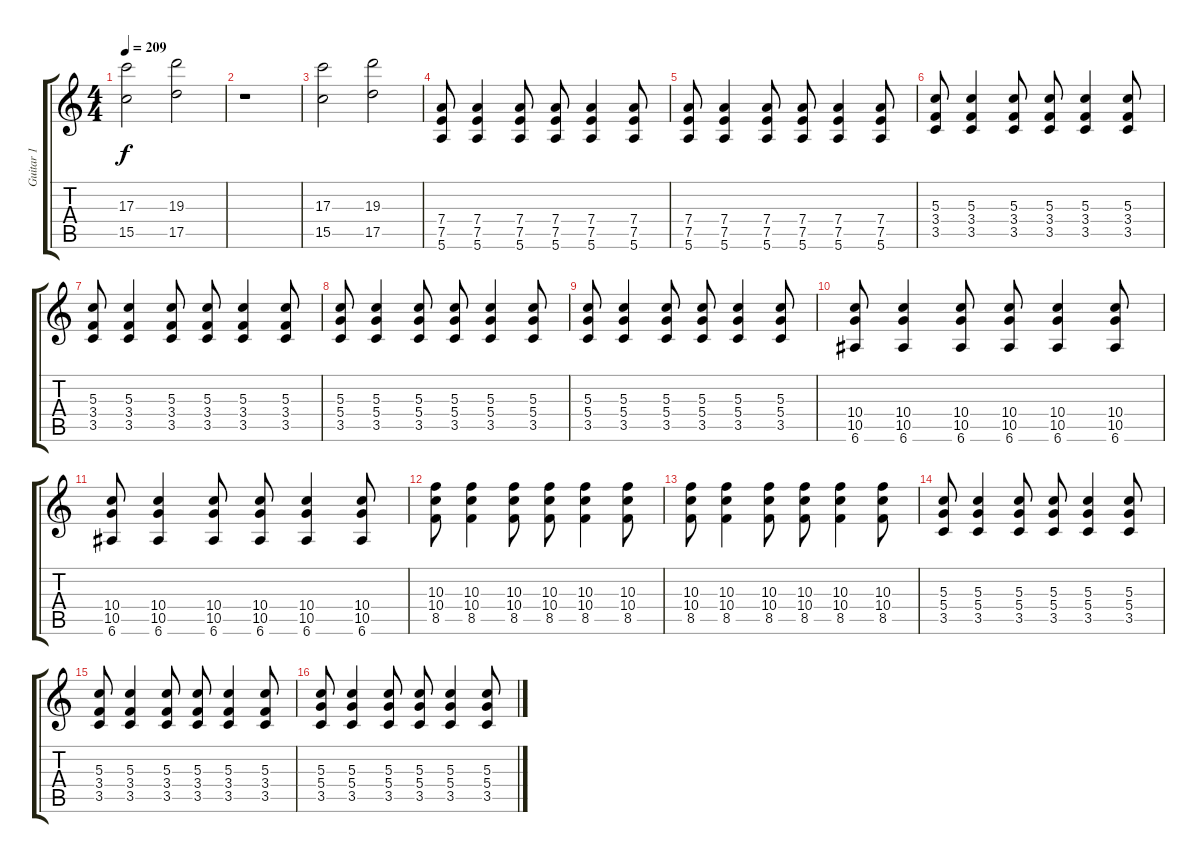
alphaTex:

\track ("Guitar 1" "Guitar 1") {instrument distortionguitar}
\staff {score tabs}
\tuning (E4 B3 G3 D3 A2 E2) {hide}
\ts (4 4)
\tempo 209
\clef g2
\ks c
(17.3 15.5).2{dy f} (19.3 17.5).2 |
r.1 |
(17.3 15.5).2 (19.3 17.5).2 |
(7.4 7.5 5.6).8 (7.4 7.5 5.6).4 (7.4 7.5 5.6).8 (7.4 7.5 5.6).8 (7.4 7.5 5.6).4 (7.4 7.5 5.6).8 |
(7.4 7.5 5.6).8 (7.4 7.5 5.6).4 (7.4 7.5 5.6).8 (7.4 7.5 5.6).8 (7.4 7.5 5.6).4 (7.4 7.5 5.6).8 |
(5.3 3.4 3.5).8 (5.3 3.4 3.5).4 (5.3 3.4 3.5).8 (5.3 3.4 3.5).8 (5.3 3.4 3.5).4 (5.3 3.4 3.5).8 |
(5.3 3.4 3.5).8 (5.3 3.4 3.5).4 (5.3 3.4 3.5).8 (5.3 3.4 3.5).8 (5.3 3.4 3.5).4 (5.3 3.4 3.5).8 |
(5.3 5.4 3.5).8 (5.3 5.4 3.5).4 (5.3 5.4 3.5).8 (5.3 5.4 3.5).8 (5.3 5.4 3.5).4 (5.3 5.4 3.5).8 |
(5.3 5.4 3.5).8 (5.3 5.4 3.5).4 (5.3 5.4 3.5).8 (5.3 5.4 3.5).8 (5.3 5.4 3.5).4 (5.3 5.4 3.5).8 |
(10.4 10.5 6.6).8 (10.4 10.5 6.6).4 (10.4 10.5 6.6).8 (10.4 10.5 6.6).8 (10.4 10.5 6.6).4 (10.4 10.5 6.6).8 |
(10.4 10.5 6.6).8 (10.4 10.5 6.6).4 (10.4 10.5 6.6).8 (10.4 10.5 6.6).8 (10.4 10.5 6.6).4 (10.4 10.5 6.6).8 |
(10.3 10.4 8.5).8 (10.3 10.4 8.5).4 (10.3 10.4 8.5).8 (10.3 10.4 8.5).8 (10.3 10.4 8.5).4 (10.3 10.4 8.5).8 |
(10.3 10.4 8.5).8 (10.3 10.4 8.5).4 (10.3 10.4 8.5).8 (10.3 10.4 8.5).8 (10.3 10.4 8.5).4 (10.3 10.4 8.5).8 |
(5.3 5.4 3.5).8 (5.3 5.4 3.5).4 (5.3 5.4 3.5).8 (5.3 5.4 3.5).8 (5.3 5.4 3.5).4 (5.3 5.4 3.5).8 |
(5.3 3.4 3.5).8 (5.3 3.4 3.5).4 (5.3 3.4 3.5).8 (5.3 3.4 3.5).8 (5.3 3.4 3.5).4 (5.3 3.4 3.5).8 |
(5.3 5.4 3.5).8 (5.3 5.4 3.5).4 (5.3 5.4 3.5).8 (5.3 5.4 3.5).8 (5.3 5.4 3.5).4 (5.3 5.4 3.5).8
